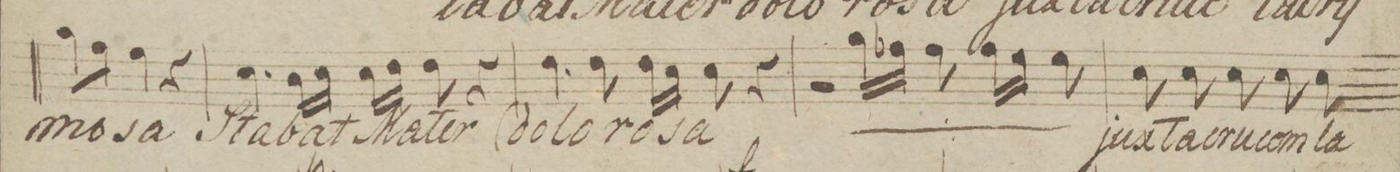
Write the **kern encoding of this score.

**kern	**text	**dynam
*I"Tenor.	*	*
*clefC4	*	*
*k[b-]	*	*
*met(c)	*	*
*M4/4	*	*
8f\L	-mo-	.
8e\J	.	.
4d\	-sa	.
4r	.	.
=16	=16	=16
4.B-\	Sta-	.
*16\right	*	*
16A\LL	-bat	.
16B-\JJ	.	.
16B-\LL	Ma-	.
16c\JJ	.	.
8c\	-ter	.
4r	.	.
=17	=17	=17
4.c\	do-	.
8c\	-lo-	.
16c\LL	-ro-	.
16B-\JJ	.	.
8B-\	-sa	.
4r	.	.
=18	=18	=18
2r	.	.
*	*ij	*
16f\LL	do-	.
16e-X\JJ	.	.
8e-\	-lo-	.
16e-\LL	-ro-	.
16d\JJ	.	.
8d\	-sa	.
*	*Xij	*
=19	=19	=19
8B-\	jux-	.
8B-\	-ta	.
8B-\	cru-	.
8B-\	-cem	.
8B-\	la-	.
*-	*-	*-
